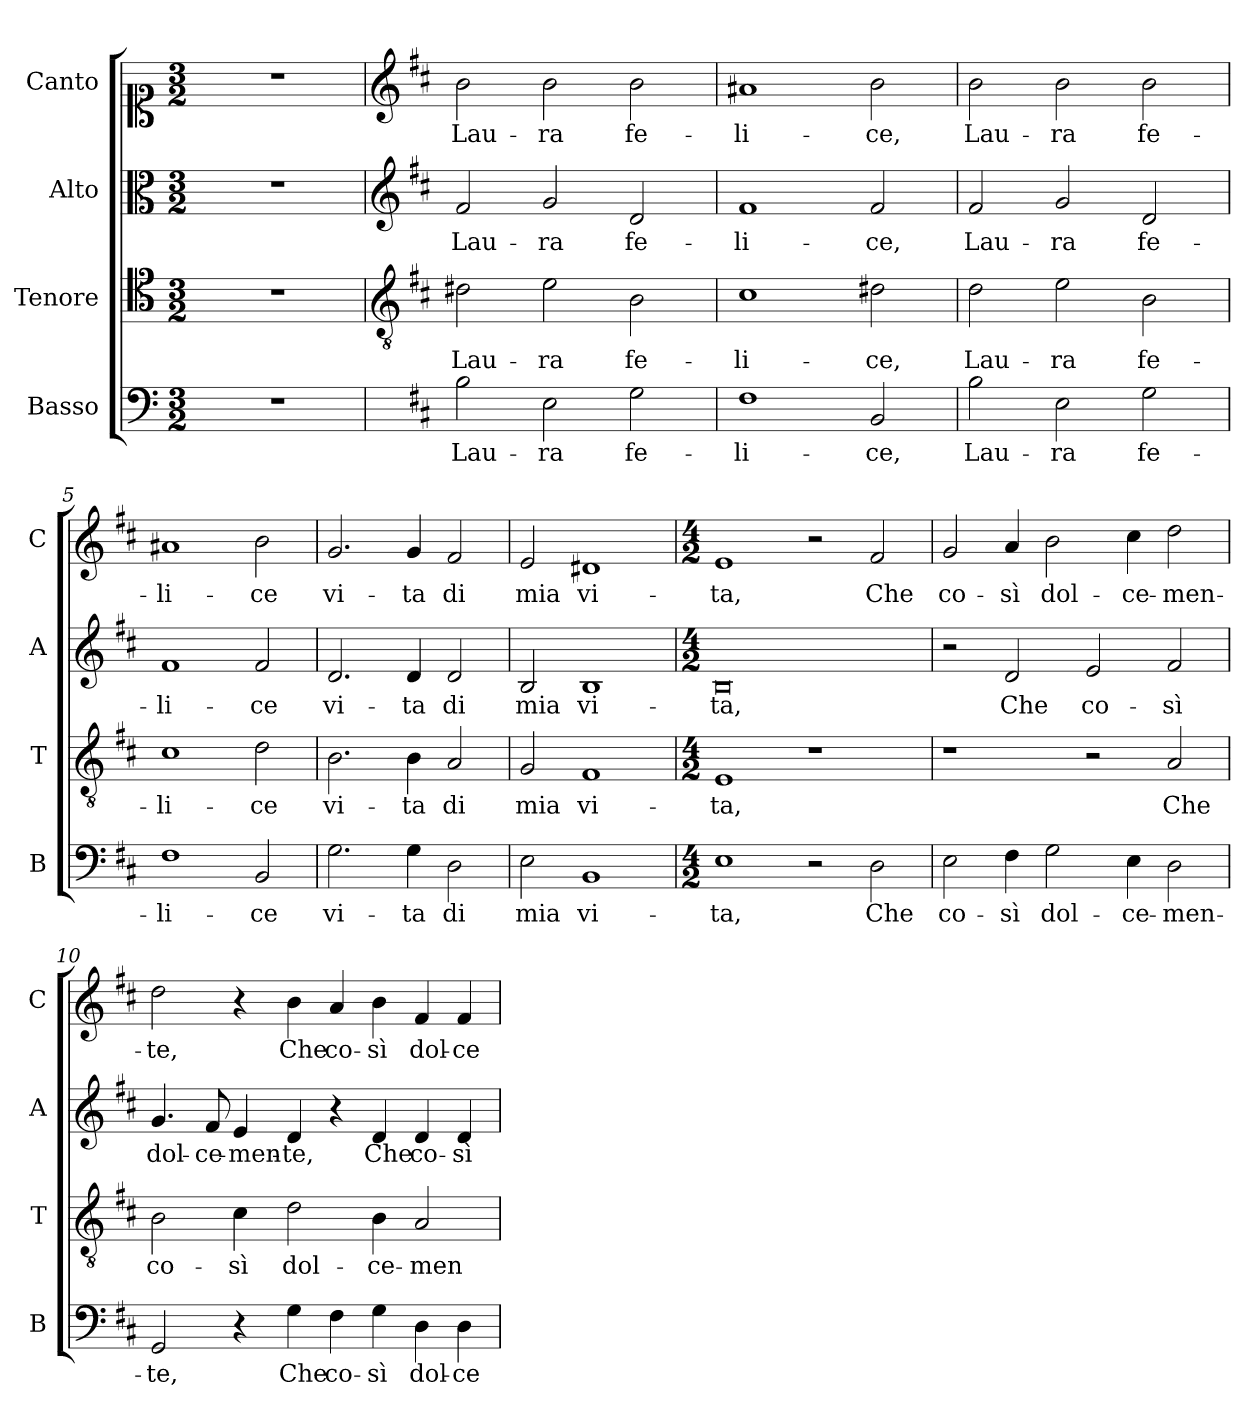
**kern	**text	**kern	**text	**kern	**text	**kern	**text
*part4	*part4	*part3	*part3	*part2	*part2	*part1	*part1
*staff4	*staff4	*staff3	*staff3	*staff2	*staff2	*staff1	*staff1
*I"Basso	*	*I"Tenore	*	*I"Alto	*	*I"Canto	*
*I'B	*	*I'T	*	*I'A	*	*I'C	*
*clefF4	*	*clefC4	*	*clefC3	*	*clefC1	*
*k[]	*	*k[]	*	*k[]	*	*k[]	*
*C:	*	*C:	*	*C:	*	*C:	*
*M3/2	*	*M3/2	*	*M3/2	*	*M3/2	*
=1	=1	=1	=1	=1	=1	=1	=1
1.r	.	1.r	.	1.r	.	1.r	.
=2	=2	=2	=2	=2	=2	=2	=2
*	*	*clefGv2	*	*clefG2	*	*clefG2	*
*k[f#c#]	*	*k[f#c#]	*	*k[f#c#]	*	*k[f#c#]	*
*D:	*	*D:	*	*D:	*	*D:	*
!	!LO:LY:b	!	!LO:LY:b	!	!LO:LY:b	!	!LO:LY:b
2B\	Lau-	2d#X\	Lau-	2f#/	Lau-	2b\	Lau-
!	!LO:LY:b	!	!LO:LY:b	!	!LO:LY:b	!	!LO:LY:b
2E\	-ra	2e\	-ra	2g/	-ra	2b\	-ra
!	!LO:LY:b	!	!LO:LY:b	!	!LO:LY:b	!	!LO:LY:b
2G\	fe-	2B\	fe-	2d/	fe-	2b\	fe-
=3	=3	=3	=3	=3	=3	=3	=3
!	!LO:LY:b	!	!LO:LY:b	!	!LO:LY:b	!	!LO:LY:b
1F#	-li-	1c#	-li-	1f#	-li-	1a#X	-li-
!	!LO:LY:b	!	!LO:LY:b	!	!LO:LY:b	!	!LO:LY:b
2BB/	-ce,	2d#X\	-ce,	2f#/	-ce,	2b\	-ce,
=4	=4	=4	=4	=4	=4	=4	=4
!	!LO:LY:b	!	!LO:LY:b	!	!LO:LY:b	!	!LO:LY:b
2B\	Lau-	2d\	Lau-	2f#/	Lau-	2b\	Lau-
!	!LO:LY:b	!	!LO:LY:b	!	!LO:LY:b	!	!LO:LY:b
2E\	-ra	2e\	-ra	2g/	-ra	2b\	-ra
!	!LO:LY:b	!	!LO:LY:b	!	!LO:LY:b	!	!LO:LY:b
2G\	fe-	2B\	fe-	2d/	fe-	2b\	fe-
=5	=5	=5	=5	=5	=5	=5	=5
!	!LO:LY:b	!	!LO:LY:b	!	!LO:LY:b	!	!LO:LY:b
1F#	-li-	1c#	-li-	1f#	-li-	1a#X	-li-
!	!LO:LY:b	!	!LO:LY:b	!	!LO:LY:b	!	!LO:LY:b
2BB/	-ce	2d\	-ce	2f#/	-ce	2b\	-ce
!!LO:LB:g=z
=6	=6	=6	=6	=6	=6	=6	=6
!	!LO:LY:b	!	!LO:LY:b	!	!LO:LY:b	!	!LO:LY:b
2.G\	vi-	2.B\	vi-	2.d/	vi-	2.g/	vi-
!	!LO:LY:b	!	!LO:LY:b	!	!LO:LY:b	!	!LO:LY:b
4G\	-ta	4B\	-ta	4d/	-ta	4g/	-ta
!	!LO:LY:b	!	!LO:LY:b	!	!LO:LY:b	!	!LO:LY:b
2D\	di	2A/	di	2d/	di	2f#/	di
=7	=7	=7	=7	=7	=7	=7	=7
!	!LO:LY:b	!	!LO:LY:b	!	!LO:LY:b	!	!LO:LY:b
2E\	mia	2G/	mia	2B/	mia	2e/	mia
!	!LO:LY:b	!	!LO:LY:b	!	!LO:LY:b	!	!LO:LY:b
1BB	vi-	1F#	vi-	1B	vi-	1d#X	vi-
=8	=8	=8	=8	=8	=8	=8	=8
*M4/2	*	*M4/2	*	*M4/2	*	*M4/2	*
!	!LO:LY:b	!	!LO:LY:b	!	!LO:LY:b	!	!LO:LY:b
1E	-ta,	1E	-ta,	0B	-ta,	1e	-ta,
2r	.	1r	.	.	.	2r	.
!	!LO:LY:b	!	!	!	!	!	!LO:LY:b
2D\	Che	.	.	.	.	2f#/	Che
=9	=9	=9	=9	=9	=9	=9	=9
!	!LO:LY:b	!	!	!	!	!	!LO:LY:b
2E\	co-	1r	.	2r	.	2g/	co-
!	!LO:LY:b	!	!	!	!LO:LY:b	!	!LO:LY:b
4F#\	-sì	.	.	2d/	Che	4a/	-sì
!	!LO:LY:b	!	!	!	!	!	!LO:LY:b
2G\	dol-	.	.	.	.	2b\	dol-
!	!	!	!	!	!LO:LY:b	!	!
.	.	2r	.	2e/	co-	.	.
!	!LO:LY:b	!	!	!	!	!	!LO:LY:b
4E\	-ce-	.	.	.	.	4cc#\	-ce-
!	!LO:LY:b	!	!LO:LY:b	!	!LO:LY:b	!	!LO:LY:b
2D\	-men-	2A/	Che	2f#/	-sì	2dd\	-men-
!!LO:LB:g=z
=10	=10	=10	=10	=10	=10	=10	=10
!	!LO:LY:b	!	!LO:LY:b	!	!LO:LY:b	!	!LO:LY:b
2GG/	-te,	2B\	co-	4.g/	dol-	2dd\	-te,
!	!	!	!	!	!LO:LY:b	!	!
.	.	.	.	8f#/	-ce-	.	.
!	!	!	!LO:LY:b	!	!LO:LY:b	!	!
4r	.	4c#\	-sì	4e/	-men-	4r	.
!	!LO:LY:b	!	!LO:LY:b	!	!LO:LY:b	!	!LO:LY:b
4G\	Che	2d\	dol-	4d/	-te,	4b\	Che
!	!LO:LY:b	!	!	!	!	!	!LO:LY:b
4F#\	co-	.	.	4r	.	4a/	co-
!	!LO:LY:b	!	!LO:LY:b	!	!LO:LY:b	!	!LO:LY:b
4G\	-sì	4B\	-ce-	4d/	Che	4b\	-sì
!	!LO:LY:b	!	!LO:LY:b	!	!LO:LY:b	!	!LO:LY:b
4D\	dol-	2A/	-men-	4d/	co-	4f#/	dol-
!	!LO:LY:b	!	!	!	!LO:LY:b	!	!LO:LY:b
4D\	-ce-	.	.	4d/	-sì	4f#/	-ce-
=	=	=	=	=	=	=	=
*-	*-	*-	*-	*-	*-	*-	*-
